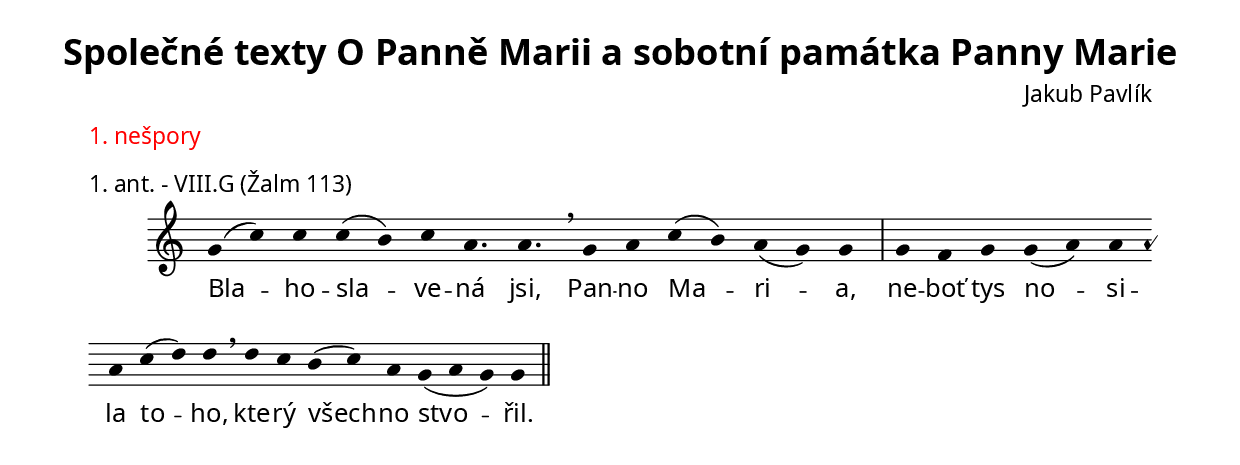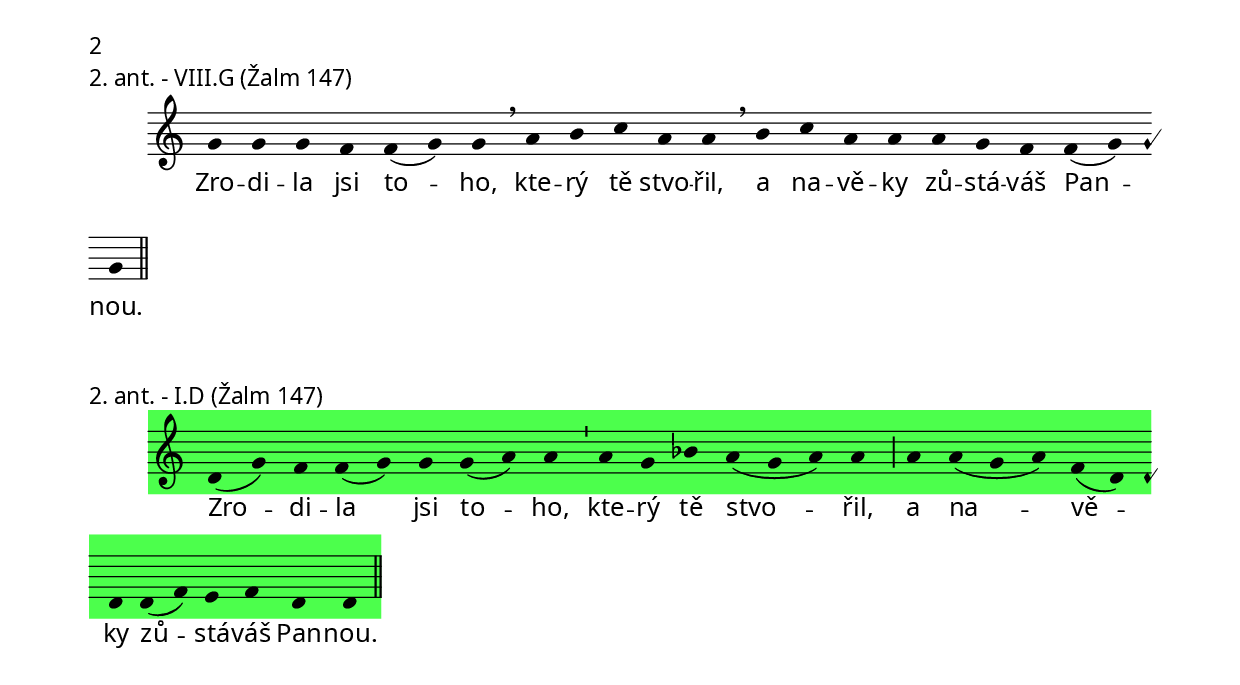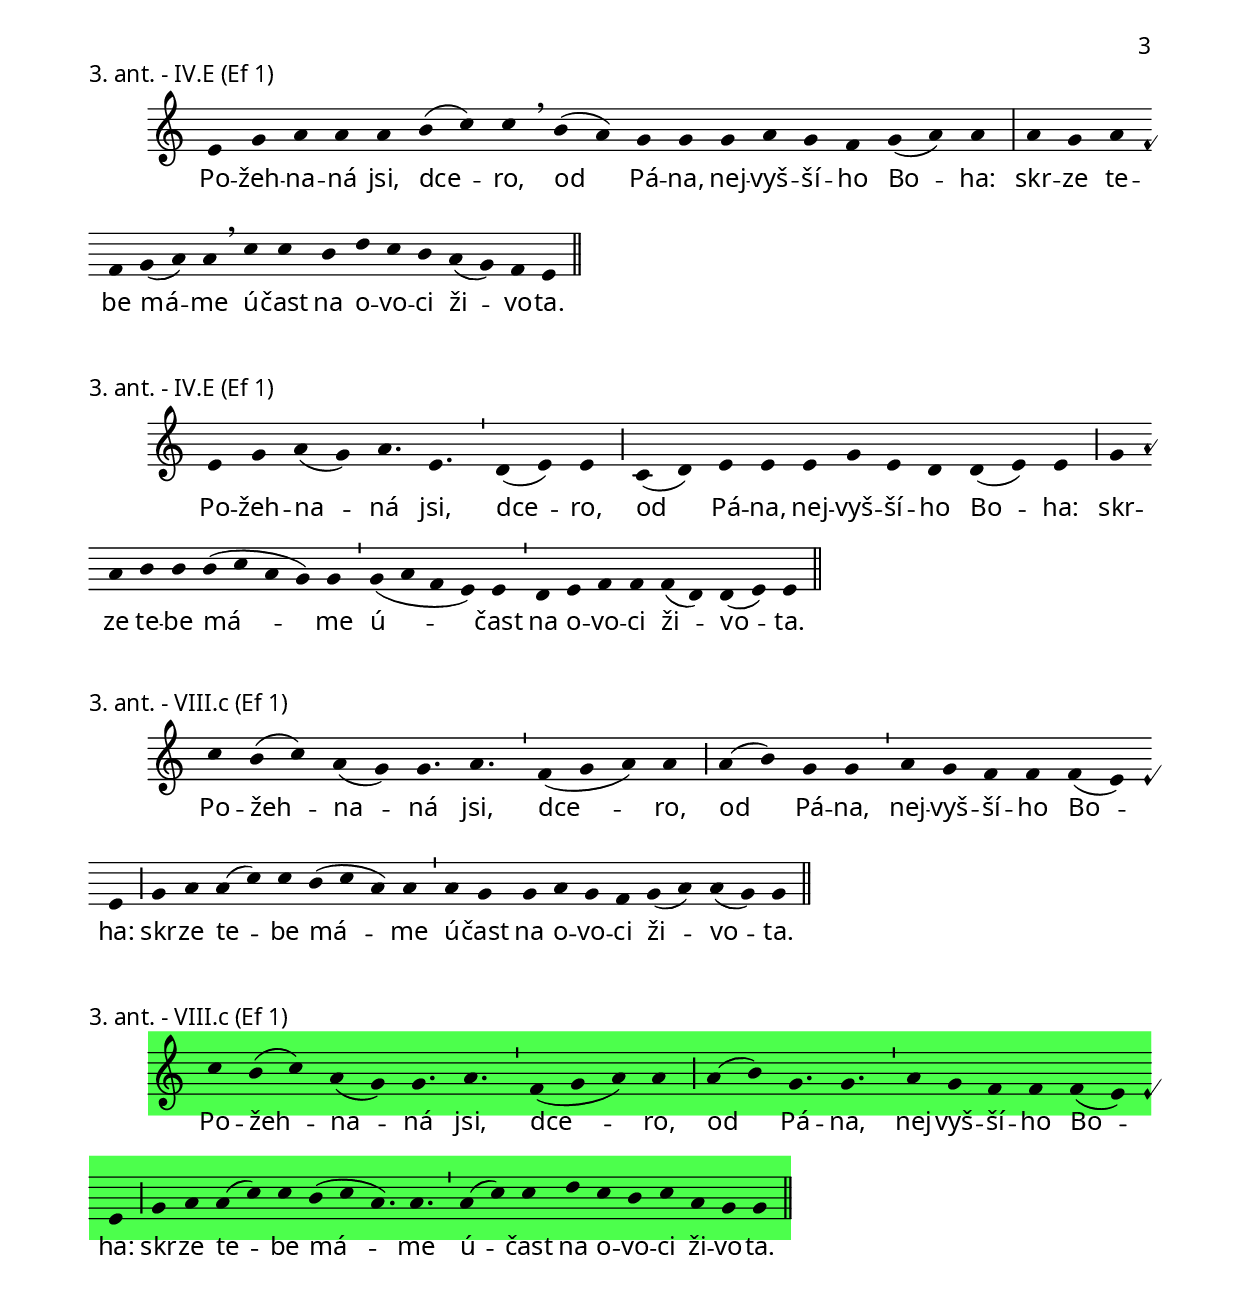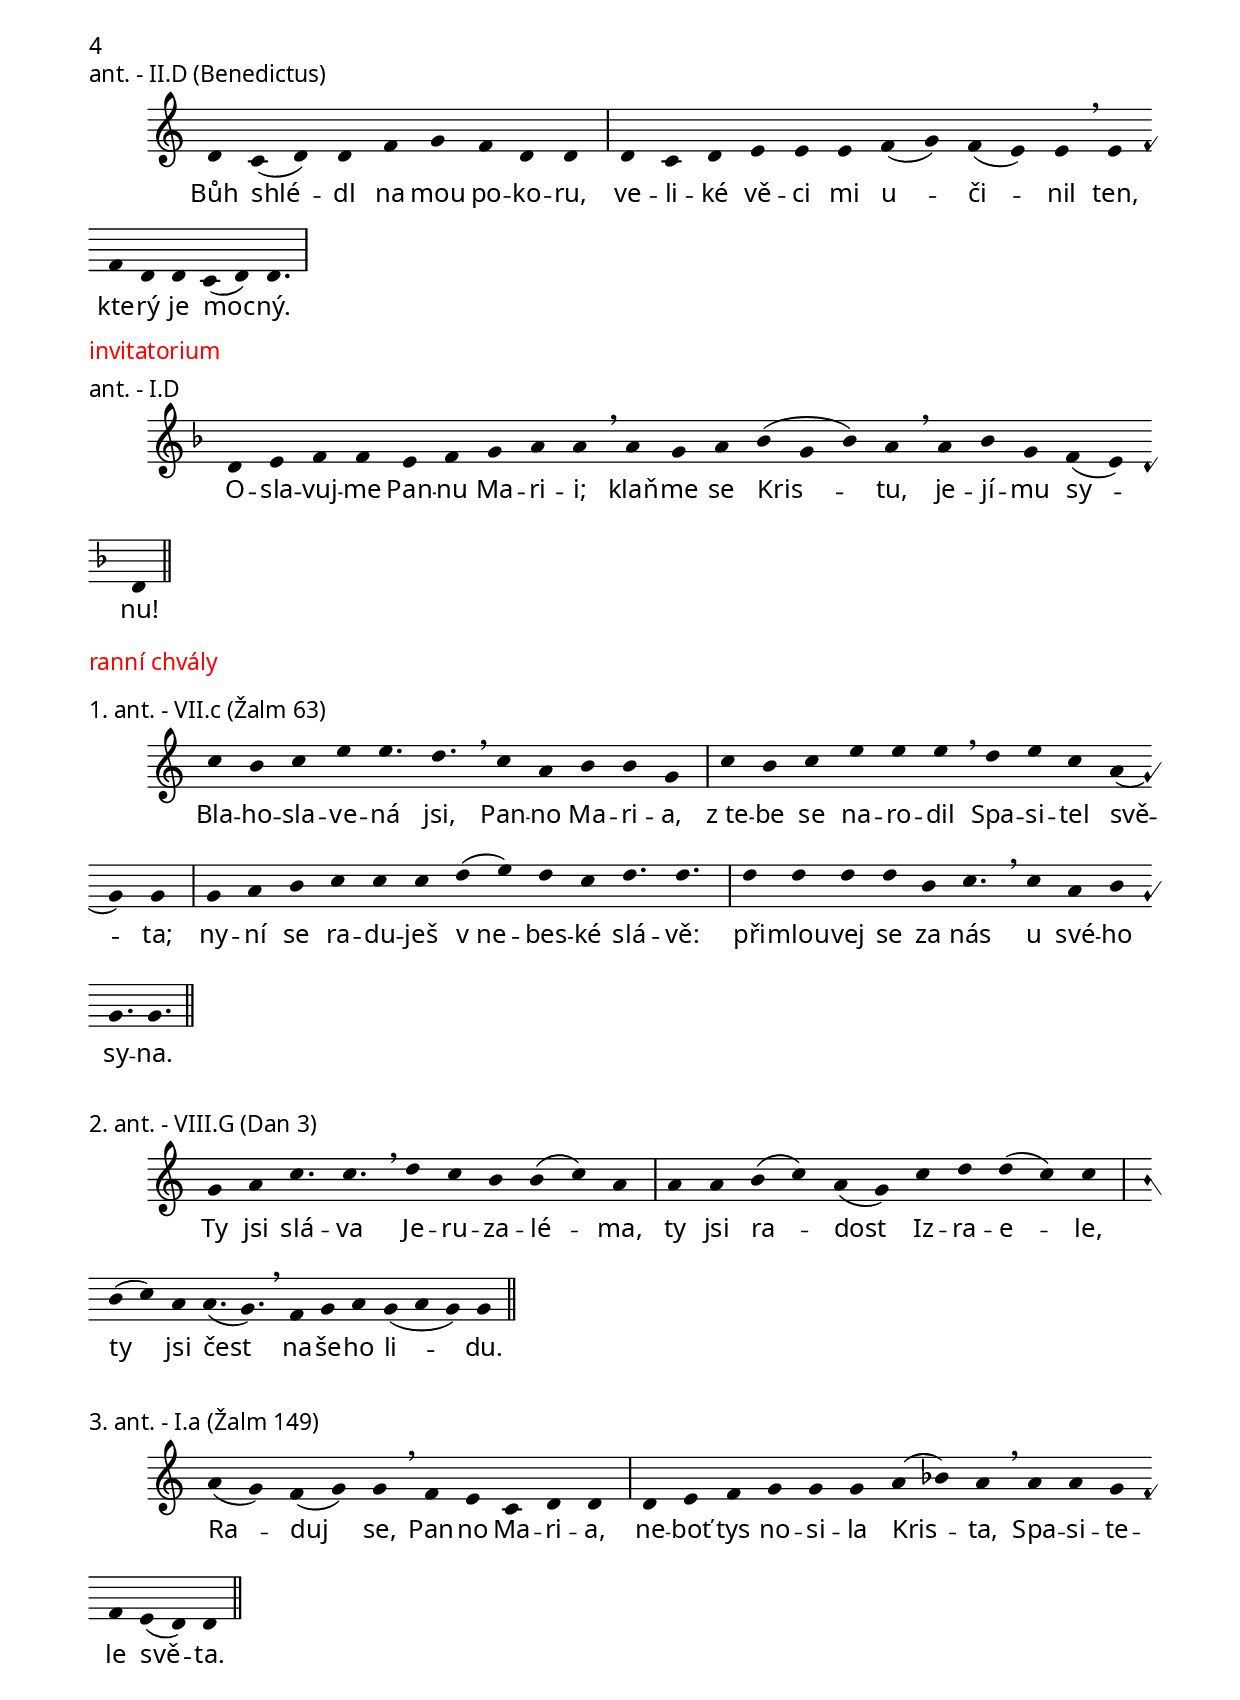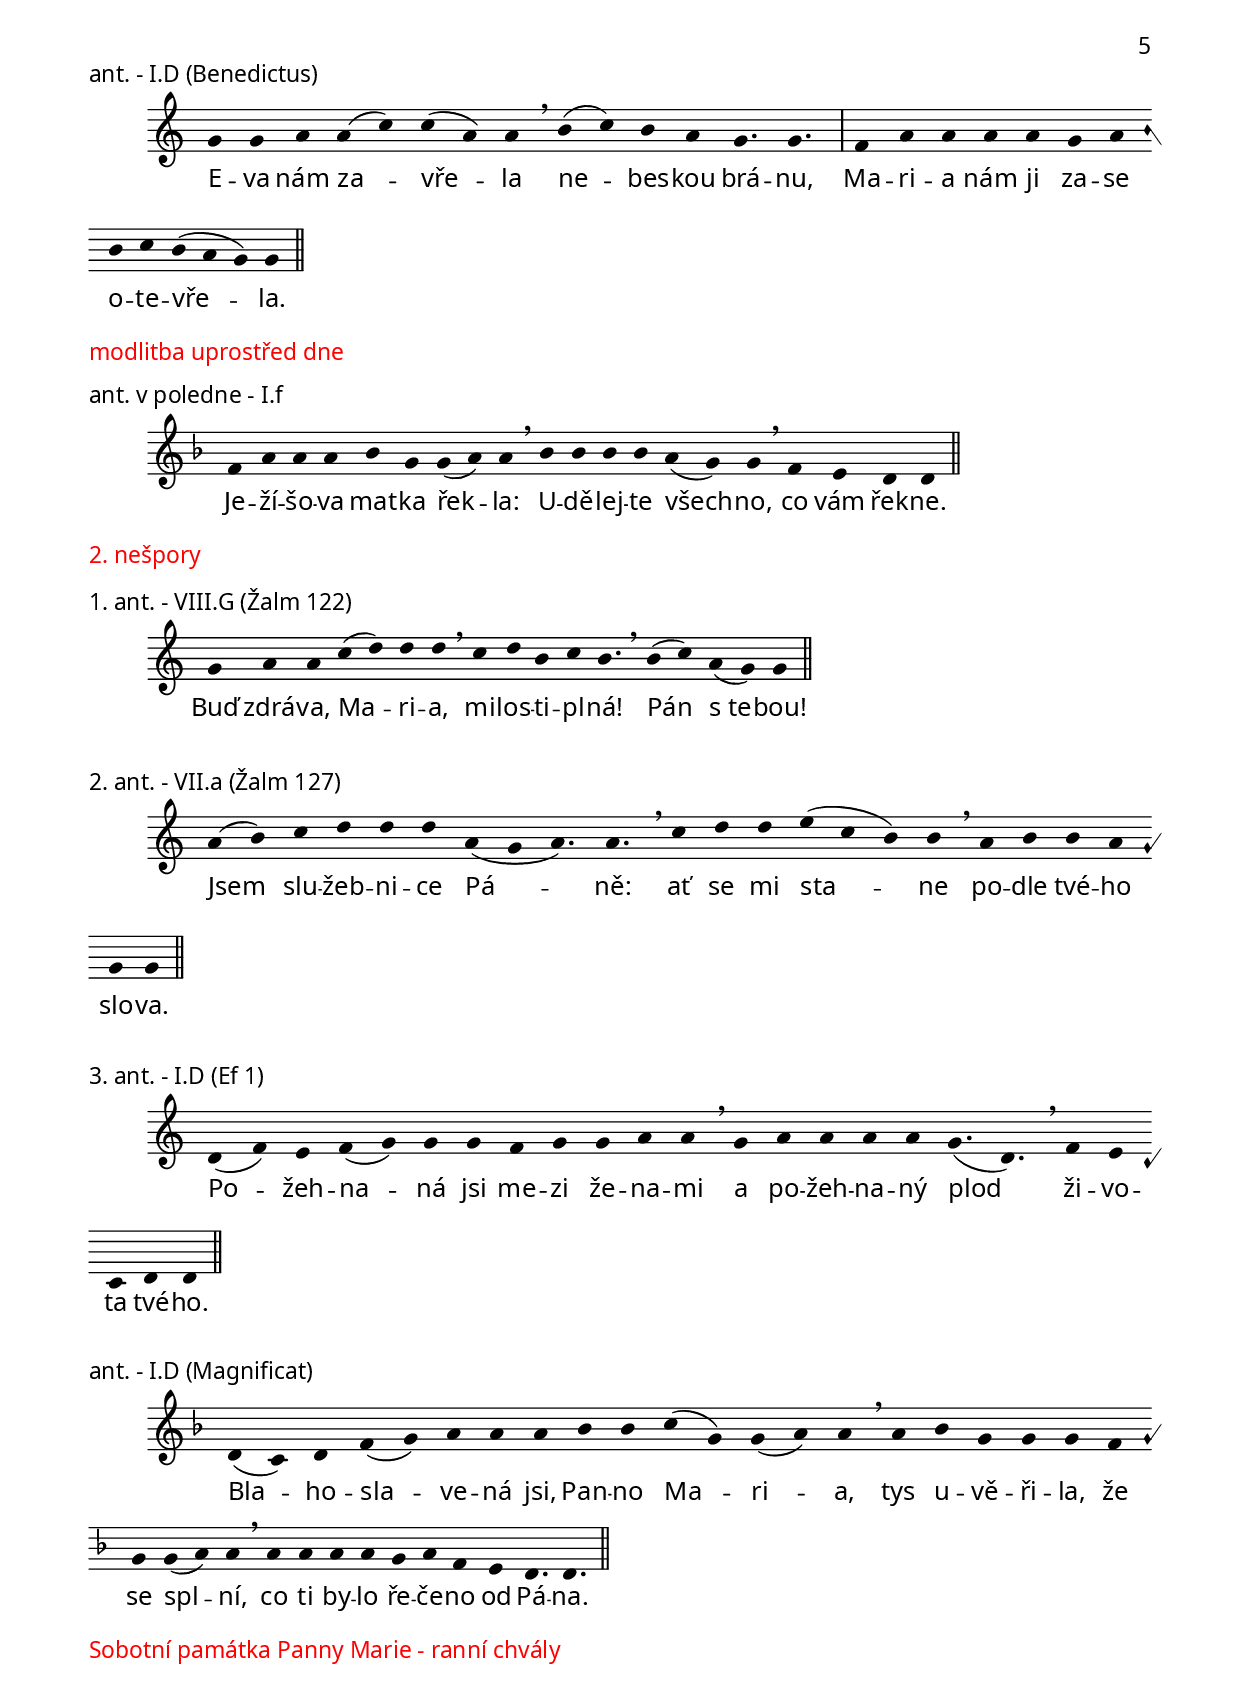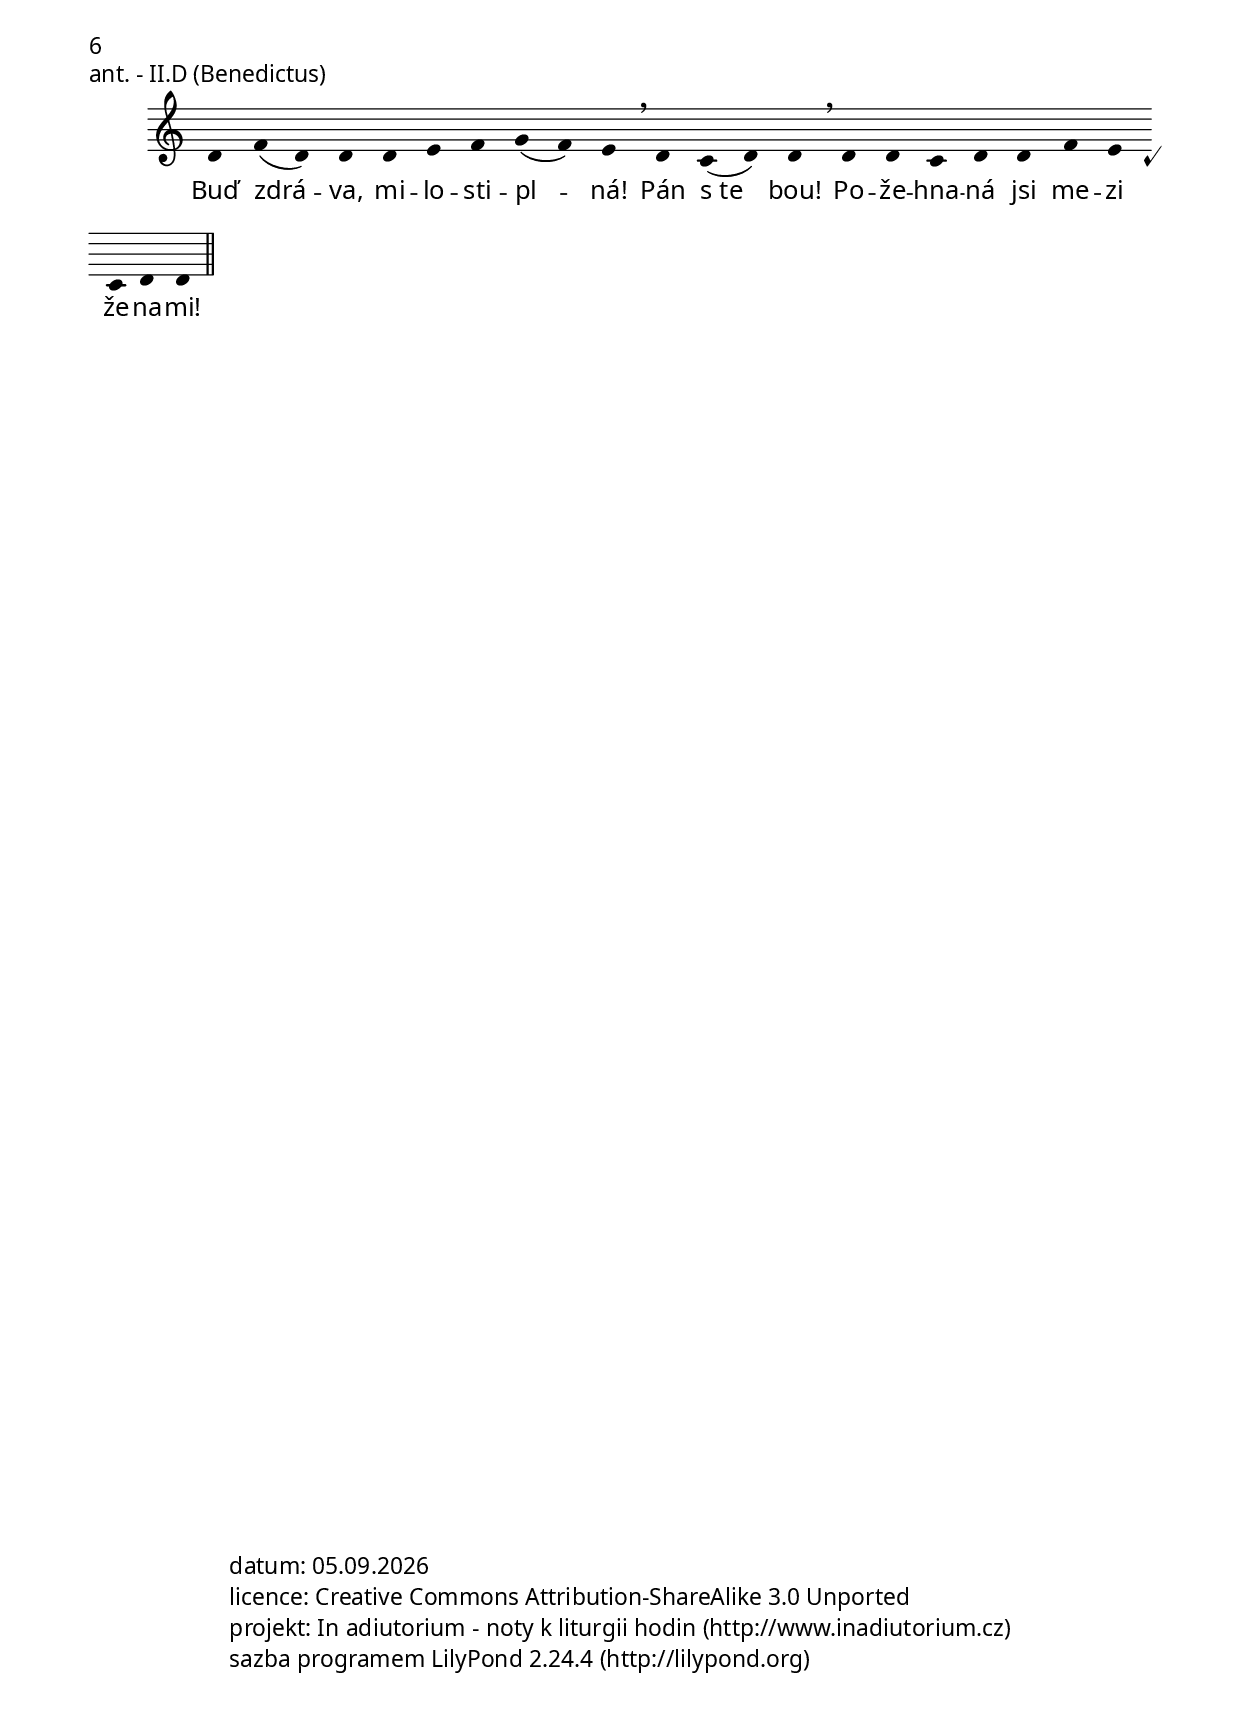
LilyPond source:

\version "2.14.2"

\header {
  title = "Společné texty O Panně Marii a sobotní památka Panny Marie"
  composer = "Jakub Pavlík"
}

\include "../spolecne.ly"

\markup {\nadpisHodinka {"1. nešpory"}}

\score {
  \relative c'' {
    \choralniRezim
    g4( c) c c( b) c a4. a \breathe g4 a c( b) a( g) g \bar "|"
    g f g g( a) a a c( d) d \breathe d c b( c) a g( a g) g \bar "||"
  }
  \addlyrics {
    Bla -- ho -- sla -- ve -- ná jsi, Pan -- no Ma -- ri -- a,
    ne -- boť tys no -- si -- la to -- ho,
    kte -- rý všech -- no stvo -- řil.
  }
  \header {
    quid = "1. ant."
    modus = "VIII"
    differentia = "G" 
    psalmus = "Žalm 113"
    piece = \markup {\sestavTitulek}
  }
}

\pageBreak

\score {
  \relative c'' {
    \choralniRezim
    g4 g g f f( g) g \breathe a b c a a \breathe
    b c a a a g f f( g) g \bar "||"
  }
  \addlyrics {
    Zro -- di -- la jsi to -- ho, kte -- rý tě stvo -- řil,
    a na -- vě -- ky zů -- stá -- váš Pan -- nou.
  }
  \header {
    quid = "2. ant."
    modus = "VIII"
    differentia = "G" 
    psalmus = "Žalm 147"
    piece = \markup {\sestavTitulek}
  }
}

\score {
  \relative c' {
    \choralniRezim
    \zvyraznovacZeleny
    d4( g) f f( g) g g( a) a \barMin
    a g bes a( g a) a \barMaior
    a a( g a) f( d) d d( f) e f d d \barFinalis
  }
  \addlyrics {
    Zro -- di -- la jsi to -- ho, 
    kte -- rý tě stvo -- řil,
    a na -- vě -- ky zů -- stá -- váš Pan -- nou.
  }
  \header {
    quid = "2. ant."
    modus = "I"
    differentia = "D" 
    psalmus = "Žalm 147"
    piece = \markup {\sestavTitulek}
  }
}

\pageBreak

\score {
  \relative c' {
    \choralniRezim
    e4 g a a a b( c) c \breathe b( a) g g g a g f g( a) a \bar "|"
    a g a f g( a) a \breathe c c b d c b a( g) f e \bar "||"
  }
  \addlyrics {
    Po -- žeh -- na -- ná jsi, dce -- ro,
    od Pá -- na, nej -- vyš -- ší -- ho Bo -- ha:
    skr -- ze te -- be má -- me ú -- čast na o -- vo -- ci ži -- vo -- ta.
  }
  \header {
    quid = "3. ant."
    modus = "IV"
    differentia = "E" 
    psalmus = "Ef 1"
    piece = \markup {\sestavTitulek}
  }
}

\score {
  \relative c' {
    \choralniRezim
    e g a( g) a4. e \barMin d4( e) e \barMaior
    c( d) e e e g e d d( e) e \barMaior
    g a b b b( c a g) g \barMin
    g( a f e) e \barMin d e f f f( d) d( e) e \barFinalis
  }
  \addlyrics {
    Po -- žeh -- na -- ná jsi, dce -- ro,
    od Pá -- na, nej -- vyš -- ší -- ho Bo -- ha:
    skr -- ze te -- be má -- me 
    ú -- čast na o -- vo -- ci ži -- vo -- ta.
  }
  \header {
    quid = "3. ant."
    modus = "IV"
    differentia = "E" 
    psalmus = "Ef 1"
    piece = \markup {\sestavTitulek}
  }
}

\score {
  \relative c'' {
    \choralniRezim
    c4 b( c) a( g) g4. a \barMin f4( g a) a \barMaior
    a( b) g g \barMin a g f f f( e) e \barMaior
    g a a( c) c b( c a) a \barMin 
    a g g a g f g( a) a( g) g \barFinalis
  }
  \addlyrics {
    Po -- žeh -- na -- ná jsi, dce -- ro,
    od Pá -- na, nej -- vyš -- ší -- ho Bo -- ha:
    skr -- ze te -- be má -- me 
    ú -- čast na o -- vo -- ci ži -- vo -- ta.
  }
  \header {
    quid = "3. ant."
    modus = "VIII"
    differentia = "c" 
    psalmus = "Ef 1"
    piece = \markup {\sestavTitulek}
  }
}

\score {
  \relative c'' {
    \choralniRezim
    \zvyraznovacZeleny
    c4 b( c) a( g) g4. a \barMin f4( g a) a \barMaior
    a( b) g4. g \barMin a4 g f f f( e) e \barMaior
    g a a( c) c b( c a4.) a \barMin 
    a4( c) c d c b c a g g \barFinalis
  }
  \addlyrics {
    Po -- žeh -- na -- ná jsi, dce -- ro,
    od Pá -- na, nej -- vyš -- ší -- ho Bo -- ha:
    skr -- ze te -- be má -- me 
    ú -- čast na o -- vo -- ci ži -- vo -- ta.
  }
  \header {
    quid = "3. ant."
    modus = "VIII"
    differentia = "c" 
    psalmus = "Ef 1"
    piece = \markup {\sestavTitulek}
  }
}

\pageBreak

\score {
  \relative c' {
    \choralniRezim
    d4 c( d) d f g f d d \bar "|"
    d c d e e e f( g) f( e) e \breathe e f d d c( d) d4. \bar "|"
  }
  \addlyrics {
    Bůh shlé -- dl na mou po -- ko -- ru,
    ve -- li -- ké vě -- ci mi u -- či -- nil ten, kte -- rý je moc -- ný.
  }
  \header {
    quid = "ant."
    modus = "II"
    differentia = "D" 
    psalmus = "Benedictus"
    piece = \markup {\sestavTitulek}
  }
}

\markup {\nadpisHodinka {"invitatorium"}}

\score {
  \relative c' {
    \choralniRezim
    \key f \major
    d4 e f f e f g a a \breathe a g a bes( g bes) a \breathe
    a bes g f( e) d \bar "||"
  }
  \addlyrics {
    O -- sla -- vuj -- me Pan -- nu Ma -- ri -- i;
    klaň -- me se Kris -- tu, je -- jí -- mu sy -- nu!
  }
  \header {
    quid = "ant."
    modus = "I"
    differentia = "D" 
    psalmus = ""
    piece = \markup {\sestavTitulek}
  }
}

\markup {\nadpisHodinka {"ranní chvály"}}

\score {
  \relative c'' {
    \choralniRezim
    c4 b c e e4. d \breathe c4 a b b g \bar "|"
    c b c e e e \breathe d e c a( g) g \bar "|"
    g a b c c c d( e) d c d4. d \bar "|" 
    d4 d d d b c4. \breathe c4 a b g4. g \bar "||"
  }
  \addlyrics {
    Bla -- ho -- sla -- ve -- ná jsi, Pan -- no Ma -- ri -- a,
    z_te -- be se na -- ro -- dil Spa -- si -- tel svě -- ta;
    ny -- ní se ra -- du -- ješ v_ne -- bes -- ké slá -- vě:
    při -- mlou -- vej se za nás u své -- ho sy -- na.
  }
  \header {
    quid = "1. ant."
    modus = "VII"
    differentia = "c" 
    psalmus = "Žalm 63"
    piece = \markup {\sestavTitulek}
  }
}

\score {
  \relative c'' {
    \choralniRezim
    g4 a c4. c \breathe d4 c b b( c) a \bar "|"
    a a b( c) a( g) c d d( c) c \bar "|"
    b( c) a a4.( g) \breathe f4 g a g( a g) g \bar "||"
  }
  \addlyrics {
    Ty jsi slá -- va Je -- ru -- za -- lé -- ma,
    ty jsi ra -- dost Iz -- ra -- e -- le,
    ty jsi čest na -- še -- ho li -- du.
  }
  \header {
    quid = "2. ant."
    modus = "VIII"
    differentia = "G" 
    psalmus = "Dan 3"
    piece = \markup {\sestavTitulek}
  }
}

\score {
  \relative c'' {
    \choralniRezim
    a4( g) f( g) g \breathe f e c d d \bar "|"
    d e f g g g a( bes) a \breathe a a g f e( d) d \bar "||"
  }
  \addlyrics {
    Ra -- duj se, Pan -- no Ma -- ri -- a,
    ne -- boť tys no -- si -- la Kris -- ta,
    Spa -- si -- te -- le svě -- ta.
  }
  \header {
    quid = "3. ant."
    modus = "I"
    differentia = "a" 
    psalmus = "Žalm 149"
    piece = \markup {\sestavTitulek}
  }
}

\score {
  \relative c'' {
    \choralniRezim
    g4 g a a( c) c( a) a \breathe b( c) b a g4. g \bar "|"
    f4 a a a a g a b c b( a g) g \bar "||"
  }
  \addlyrics {
    E -- va nám za -- vře -- la ne -- bes -- kou brá -- nu,
    Ma -- ri -- a nám ji za -- se o -- te -- vře -- la.
  }
  \header {
    quid = "ant."
    modus = "I"
    differentia = "D" 
    psalmus = "Benedictus"
    piece = \markup {\sestavTitulek}
  }
}

\markup {\nadpisHodinka {"modlitba uprostřed dne"}}

\score {
  \relative c' {
    \choralniRezim
    \key f \major
    f4 a a a bes g g( a) a \breathe 
    bes bes bes bes a( g) g \breathe f e d d \bar "||"
  }
  \addlyrics {
    Je -- ží -- šo -- va mat -- ka řek -- la:
    U -- dě -- lej -- te všech -- no, co vám řek -- ne.
  }
  \header {
    quid = "ant. v poledne"
    modus = "I"
    differentia = "f" 
    psalmus = ""
    piece = \markup {\sestavTitulek}
  }
}

\markup {\nadpisHodinka {"2. nešpory"}}

\score {
  \relative c'' {
    \choralniRezim
    g4 a a c( d) d d \breathe c d b c b4. \breathe b4( c) a( g) g \bar "||"
  }
  \addlyrics {
    Buď zdrá -- va, Ma -- ri -- a, mi -- los -- ti -- pl -- ná!
    Pán s_te -- bou!
  }
  \header {
    quid = "1. ant."
    modus = "VIII"
    differentia = "G" 
    psalmus = "Žalm 122"
    piece = \markup {\sestavTitulek}
  }
}

\score {
  \relative c'' {
    \choralniRezim
    a4( b) c d d d a( g a4.) a \breathe
    c4 d d e( c b) b \breathe a b b a g g \bar "||"
  }
  \addlyrics {
    Jsem slu -- žeb -- ni -- ce Pá -- ně:
    ať se mi sta -- ne po -- dle tvé -- ho slo -- va.
  }
  \header {
    quid = "2. ant."
    modus = "VII"
    differentia = "a" 
    psalmus = "Žalm 127"
    piece = \markup {\sestavTitulek}
  }
}

\score {
  \relative c' {
    \choralniRezim
    d( f) e f( g) g g f g g a a \breathe g a a a a g4.( d) \breathe
    f4 e c d d \bar "||"
  }
  \addlyrics {
    Po -- žeh -- na -- ná jsi me -- zi že -- na -- mi
    a po -- žeh -- na -- ný plod ži -- vo -- ta tvé -- ho.
  }
  \header {
    quid = "3. ant."
    modus = "I"
    differentia = "D" 
    psalmus = "Ef 1"
    piece = \markup {\sestavTitulek}
  }
}

\score {
  \relative c' {
    \choralniRezim
    \key f \major
    d4( c) d f( g) a a a bes bes c( g) g( a) a \breathe
    a bes g g g f g g( a) a \breathe a a a a g a f e d4. d \bar "||"
  }
  \addlyrics {
    Bla -- ho -- sla -- ve -- ná jsi, Pan -- no Ma -- ri -- a,
    tys u -- vě -- ři -- la, že se spl -- ní,
    co ti by -- lo ře -- če -- no od Pá -- na.
  }
  \header {
    quid = "ant."
    modus = "I"
    differentia = "D" 
    psalmus = "Magnificat"
    piece = \markup {\sestavTitulek}
  }
}

\markup {\nadpisHodinka {"Sobotní památka Panny Marie - ranní chvály"}}

\score {
  \relative c' {
    \choralniRezim
    d4 f( d) d
    d e f g( f) e \breathe
    d c( d) d \breathe
    d d c d d f e c d d \bar "||"
  }
  \addlyrics {
    Buď zdrá -- va, mi -- lo -- sti -- pl -- ná!
    Pán s_te bou!
    Po -- že -- hna -- ná jsi me -- zi že -- na -- mi!
  }
  \header {
    quid = "ant."
    modus = "II"
    differentia = "D" 
    psalmus = "Benedictus"
    piece = \markup {\sestavTitulek}
    notitia = "Tuto antifonu jsem původně napsal (v adventu 2010) pro modlitbu uprostřed dne v době adventní a sem jsem ji pouze zkopíroval."
  }
}